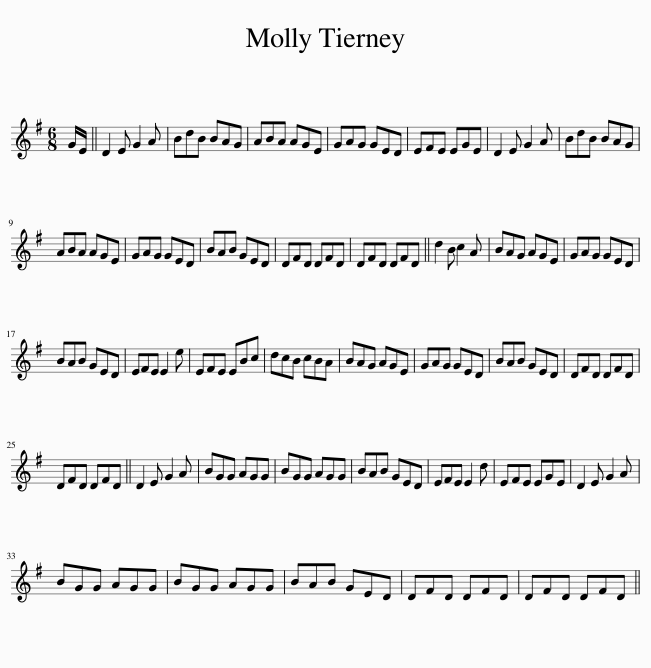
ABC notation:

X:1
L:1/8
M:6/8
I:linebreak $
K:G
V:1 treble
V:1
 G/E/ || D2 E G2 A | BdB BAG | ABA AGE | GAG GED | %5
 EFE EGE | D2 E G2 A | BdB BAG |$ ABA AGE | GAG GED | %10
 BAB GED | DFD DFD | DFD DFD || d2 B c2 A | BAG AGE | %15
 GAG GED |$ BAB GED | EFE E2 e | EFE EBc | dcB cBA | %20
 BAG AGE | GAG GED | BAB GED | DFD DFD |$ DFD DFD || %25
 D2 E G2 A | BGG AGG | BGG AGG | BAB GED | EFE E2 d | %30
 EFE EGE | D2 E G2 A |$ BGG AGG | BGG AGG | BAB GED | %35
 DFD DFD | DFD DFD || %37
